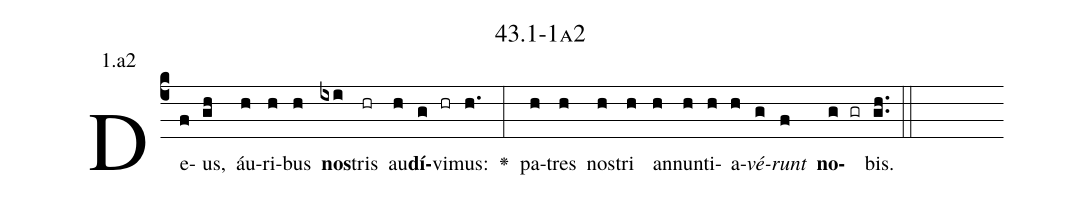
name: 43.1-1a2;
annotation: 1.a2;
%%
(c4)De(f)us,(gh) áu(h)ri(h)bus(h) <b>nos</b>(ixi)tris(hr) au(h)<b>dí</b>(g)vi(hr)mus:(h.) <v>\greheightstar</v>(:) pa(h)tres(h) nos(h)tri(h) an(h)nun(h)ti(h)a(h)<i>vé</i>(g)<i>runt</i>(f) <b>no</b>(g gr)bis.(gh..) (::)


%E(h) u(h) o(g) u(f) a(g) e.(gh..) (::)
